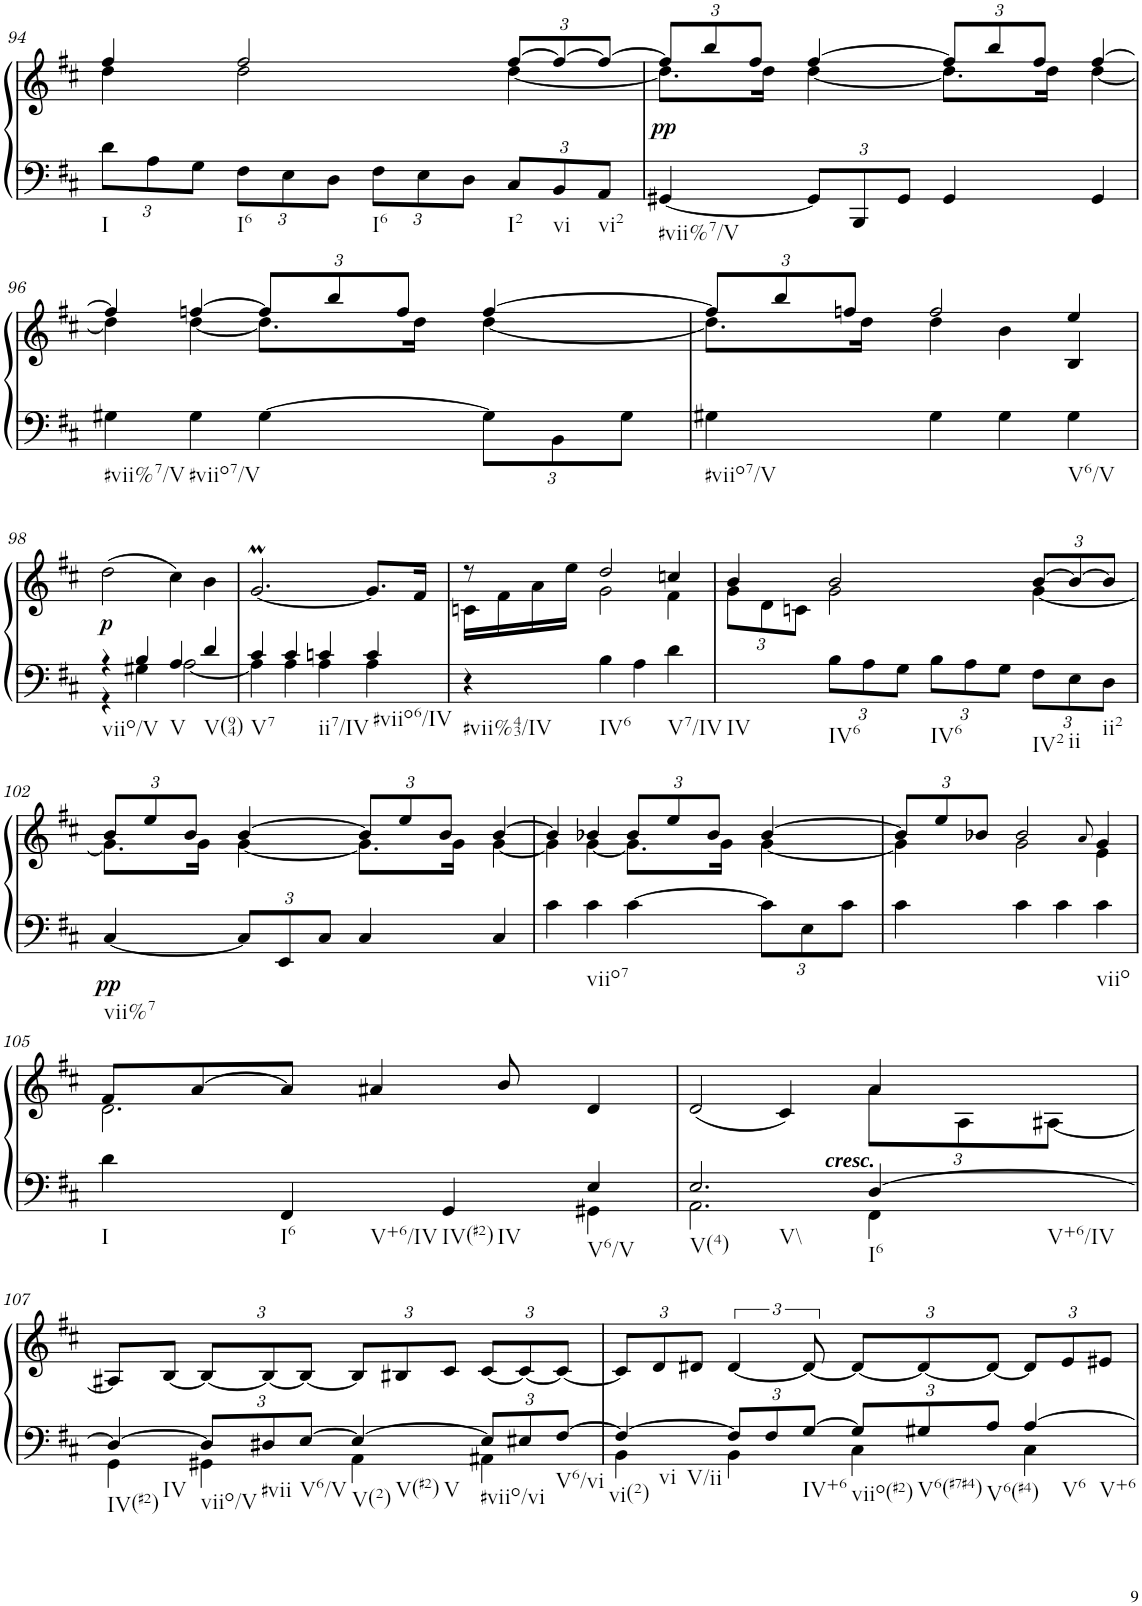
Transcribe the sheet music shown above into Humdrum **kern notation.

**kern	**kern	**dynam
*part1	*part1	*part1
*staff2	*staff1	*staff1/2
*I"Klavier links	*	*
!!LO:PB:g=z
*clefF4	*clefG2	*
*k[f#c#]	*k[f#c#]	*
*M2/2	*M2/2	*
*Xbrackettup	*	*
=94	=94	=94
*	*^	*
!LO:TX:b:t=I	!	!	!
12d\L	4ff#/	4dd\	.
12A\	.	.	.
12G\J	.	.	.
!LO:TX:b:t=I6	!	!	!
12F#\L	2ff#/	2dd\	.
12E\	.	.	.
12D\J	.	.	.
!LO:TX:b:t=I6	!	!	!
12F#\L	.	.	.
12E\	.	.	.
12D\J	.	.	.
!LO:TX:b:t=I2	!	!	!
12C#/L	[4ff#/	[4dd\	.
!LO:TX:b:t=vi	!	!	!
12BB/	.	.	.
!LO:TX:b:t=vi2	!	!	!
12AA/J	.	.	.
=95	=95	=95	=95
*	*Xbrackettup	*	*
!LO:TX:b:t=#vii%7/V	!	!	!
!	!	!	!LO:DY:b
[4GG#X/	12ff#/L]	8.dd\L]	pp
.	12bb/	.	.
.	12ff#/J	.	.
.	.	16dd\Jk	.
12GG#/L]	[4ff#/	[4dd\	.
12BBB/	.	.	.
12GG#/J	.	.	.
4GG#/	12ff#/L]	8.dd\L]	.
.	12bb/	.	.
.	12ff#/J	.	.
.	.	16dd\Jk	.
4GG#/	[4ff#/	[4dd\	.
!!LO:LB:g=z	!!
=96	=96	=96	=96
!LO:TX:b:t=#vii%7/V	!	!	!
4G#X\	4ff#/]	4dd\]	.
!LO:TX:b:t=#viio7/V	!	!	!
4G#\	[4ffn/	[4dd\	.
[4G#\	12ff/L]	8.dd\L]	.
.	12bb/	.	.
.	12ff/J	.	.
.	.	16dd\Jk	.
12G#\L]	[4ff/	[4dd\	.
12BB\	.	.	.
12G#\J	.	.	.
=97	=97	=97	=97
!LO:TX:b:t=#viio7/V	!	!	!
4G#X\	12ff/L]	8.dd\L]	.
.	12bb/	.	.
.	12ffn/J	.	.
.	.	16dd\Jk	.
4G#\	2ff/	4dd\	.
4G#\	.	4b\	.
!LO:TX:b:t=V6/V	!	!	!
4G#\	4ee/	4B/	.
!!LO:LB:g=z
=98	=98	=98	=98
*^	*	*	*
!LO:TX:b:t=viio/V	!	!	!	!
!	!	!	!	!LO:DY:b
*	*	*v	*v	*
4r	4r	(2dd\	p
4B/	4G#X\	.	.
!LO:TX:b:t=V	!	!	!
4A/	[2A\	4cc#\)	.
!LO:TX:b:t=V(94)	!	!	!
4d/	.	4b\	.
=99	=99	=99	=99
!LO:TX:b:t=V7	!	!	!
4c#/	4A\]	[2.gM/	.
4c#/	4A\	.	.
!LO:TX:b:t=ii7/IV	!	!	!
4cn/	4A\	.	.
!LO:TX:b:t=#viio6/IV	!	!	!
4c/	4A\	8.g/L]	.
.	.	16f#/Jk	.
*v	*v	*	*
=100	=100	=100
*	*^	*
!LO:TX:b:t=#vii%43/IV	!	!	!
4r	8r	16cn\LL	.
.	.	16f#\	.
.	8ryy	16a\	.
.	.	16ee\JJ	.
!LO:TX:b:t=IV6	!	!	!
4B\	2dd/	2g\	.
4A\	.	.	.
!LO:TX:b:t=V7/IV	!	!	!
4d\	4ccn/	4f#\	.
=101	=101	=101	=101
!LO:TX:b:t=IV	!	!	!
4ryy	4b/	12g\L	.
.	.	12d\	.
.	.	12cn\J	.
!LO:TX:b:t=IV6	!	!	!
12B\L	2b/	2g\	.
12A\	.	.	.
12G\J	.	.	.
!LO:TX:b:t=IV6	!	!	!
12B\L	.	.	.
12A\	.	.	.
12G\J	.	.	.
!LO:TX:b:t=IV2	!	!	!
12F#\L	[4b/	[4g\	.
!LO:TX:b:t=ii	!	!	!
12E\	.	.	.
!LO:TX:b:t=ii2	!	!	!
12D\J	.	.	.
!!LO:LB:g=z	!!
=102	=102	=102	=102
!LO:TX:b:t=vii%7	!	!	!
!	!	!	!LO:DY:b=2
[4C#/	12b/L	8.g\L]	pp
.	12ee/	.	.
.	12b/J	.	.
.	.	16g\Jk	.
12C#/L]	[4b/	[4g\	.
12EE/	.	.	.
12C#/J	.	.	.
4C#/	12b/L]	8.g\L]	.
.	12ee/	.	.
.	12b/J	.	.
.	.	16g\Jk	.
4C#/	[4b/	[4g\	.
=103	=103	=103	=103
4c#\	4b/]	4g\]	.
!LO:TX:b:t=viio7	!	!	!
4c#\	4b-X/	[4g\	.
[4c#\	12b-/L	8.g\L]	.
.	12ee/	.	.
.	12b-/J	.	.
.	.	16g\Jk	.
12c#\L]	[4b-/	[4g\	.
12E\	.	.	.
12c#\J	.	.	.
=104	=104	=104	=104
4c#\	12b-/L]	4g\]	.
.	12ee/	.	.
.	12b-X/J	.	.
4c#\	2b-/	2g\	.
4c#\	.	.	.
.	8qa/	.	.
!LO:TX:b:t=viio	!	!	!
4c#\	4g/	4e\	.
!!LO:LB:g=z	!!
=105	=105	=105	=105
*^	*	*	*
!LO:TX:b:t=I	!	!	!	!
4d\	2.ryy	8f#/L	2.d\	.
.	.	[8a/	.	.
!LO:TX:b:t=I6	!	!	!	!
!LO:TX:b:t=V+6/IV	!	!	!	!
4FF#/	.	8a/J]	.	.
.	.	4a#X/	.	.
!LO:TX:b:t=IV(#2)	!	!	!	!
!LO:TX:b:t=IV	!	!	!	!
4GG/	.	.	.	.
.	.	8b/	.	.
!LO:TX:b:t=V6/V	!	!	!	!
4E/	4GG#X\	4ryy	4d/	.
=106	=106	=106	=106	=106
!LO:TX:b:t=V(4)	!	!	!	!
!LO:TX:b:t=V\\	!	!	!	!
2.E/	2.AA\	(2d/	2.ryy	.
.	.	4c#/)	.	.
!LO:TX:a:Bi:t=cresc.	!	!	!	!
!LO:TX:b:t=I6	!	!	!	!
!LO:TX:b:t=V+6/IV	!	!	!	!
[4D/	4FF#\	4a/	12a\L	.
.	.	.	12A\	.
.	.	.	[12A#X\J	.
!!LO:LB:g=z
=107	=107	=107	=107	=107
!LO:TX:b:t=IV(#2)	!	!	!	!
!LO:TX:b:t=IV	!	!	!	!
*	*	*v	*v	*
4D/_	4GG\	8A#X/L]	.
.	.	[8B/J	.
!LO:TX:b:t=viio/V	!	!	!
12D/L]	4GG#X\	4B/_	.
!LO:TX:b:t=#vii	!	!	!
12D#X/	.	.	.
!LO:TX:b:t=V6/V	!	!	!
[12E/J	.	.	.
!LO:TX:b:t=V(2)	!	!	!
!LO:TX:b:t=V(#2)	!	!	!
!LO:TX:b:t=V	!	!	!
4E/_	4AA\	12B/L]	.
.	.	12B#X/	.
.	.	12c#/J	.
!LO:TX:b:t=#viio/vi	!	!	!
12E/L]	4AA#X\	[4c#/	.
12E#X/	.	.	.
!LO:TX:b:t=V6/vi	!	!	!
[12F#/J	.	.	.
=108	=108	=108	=108
!LO:TX:b:t=vi(2)	!	!	!
!LO:TX:b:t=vi	!	!	!
!LO:TX:b:t=V/ii	!	!	!
4F#/_	4BB\	12c#/L]	.
.	.	12d/	.
.	.	12d#X/J	.
12F#/L]	4BB\	[4d#/	.
12F#/	.	.	.
!LO:TX:b:t=IV+6	!	!	!
[12G/J	.	.	.
!LO:TX:b:t=viio(#2)	!	!	!
12G/L]	4C#\	4d#/_	.
!LO:TX:b:t=V6(#7#4)	!	!	!
12G#X/	.	.	.
!LO:TX:b:t=V6(#4)	!	!	!
12A/J	.	.	.
!LO:TX:b:t=V6	!	!	!
!LO:TX:b:t=V+6	!	!	!
[4A/	4C#\	12d#/L]	.
.	.	12e/	.
.	.	12e#X/J	.
*v	*v	*	*
=	=	=
*-	*-	*-
